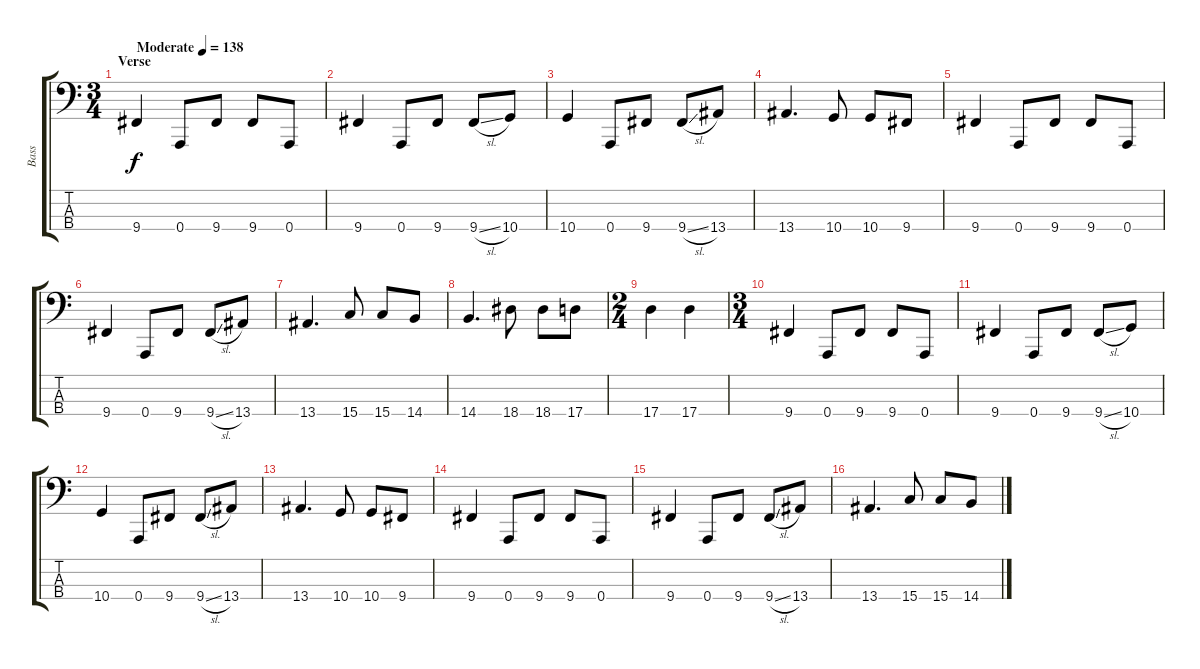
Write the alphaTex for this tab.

\track ("Bass" "Bass") {instrument slapbass2}
\staff {score tabs}
\tuning (G2 D2 A1 A0) {hide}
\ts (3 4)
\section ("" "Verse")
\tempo (138 "Moderate")
\clef f4
\ks c
9.4.4{dy f instrument slapbass2} 0.4.8 9.4.8 9.4.8 0.4.8 |
9.4.4 0.4.8 9.4.8 9.4{sl}.8 10.4.8 |
10.4.4 0.4.8 9.4.8 9.4{sl}.8 13.4.8 |
13.4.4{d} 10.4.8 10.4.8 9.4.8 |
9.4.4 0.4.8 9.4.8 9.4.8 0.4.8 |
9.4.4 0.4.8 9.4.8 9.4{sl}.8 13.4.8 |
13.4.4{d} 15.4.8 15.4.8 14.4.8 |
14.4.4{d} 18.4.8 18.4.8 17.4.8 |
\ts (2 4)
17.4.4 17.4.4 |
\ts (3 4)
9.4.4 0.4.8 9.4.8 9.4.8 0.4.8 |
9.4.4 0.4.8 9.4.8 9.4{sl}.8 10.4.8 |
10.4.4 0.4.8 9.4.8 9.4{sl}.8 13.4.8 |
13.4.4{d} 10.4.8 10.4.8 9.4.8 |
9.4.4 0.4.8 9.4.8 9.4.8 0.4.8 |
9.4.4 0.4.8 9.4.8 9.4{sl}.8 13.4.8 |
13.4.4{d} 15.4.8 15.4.8 14.4.8
